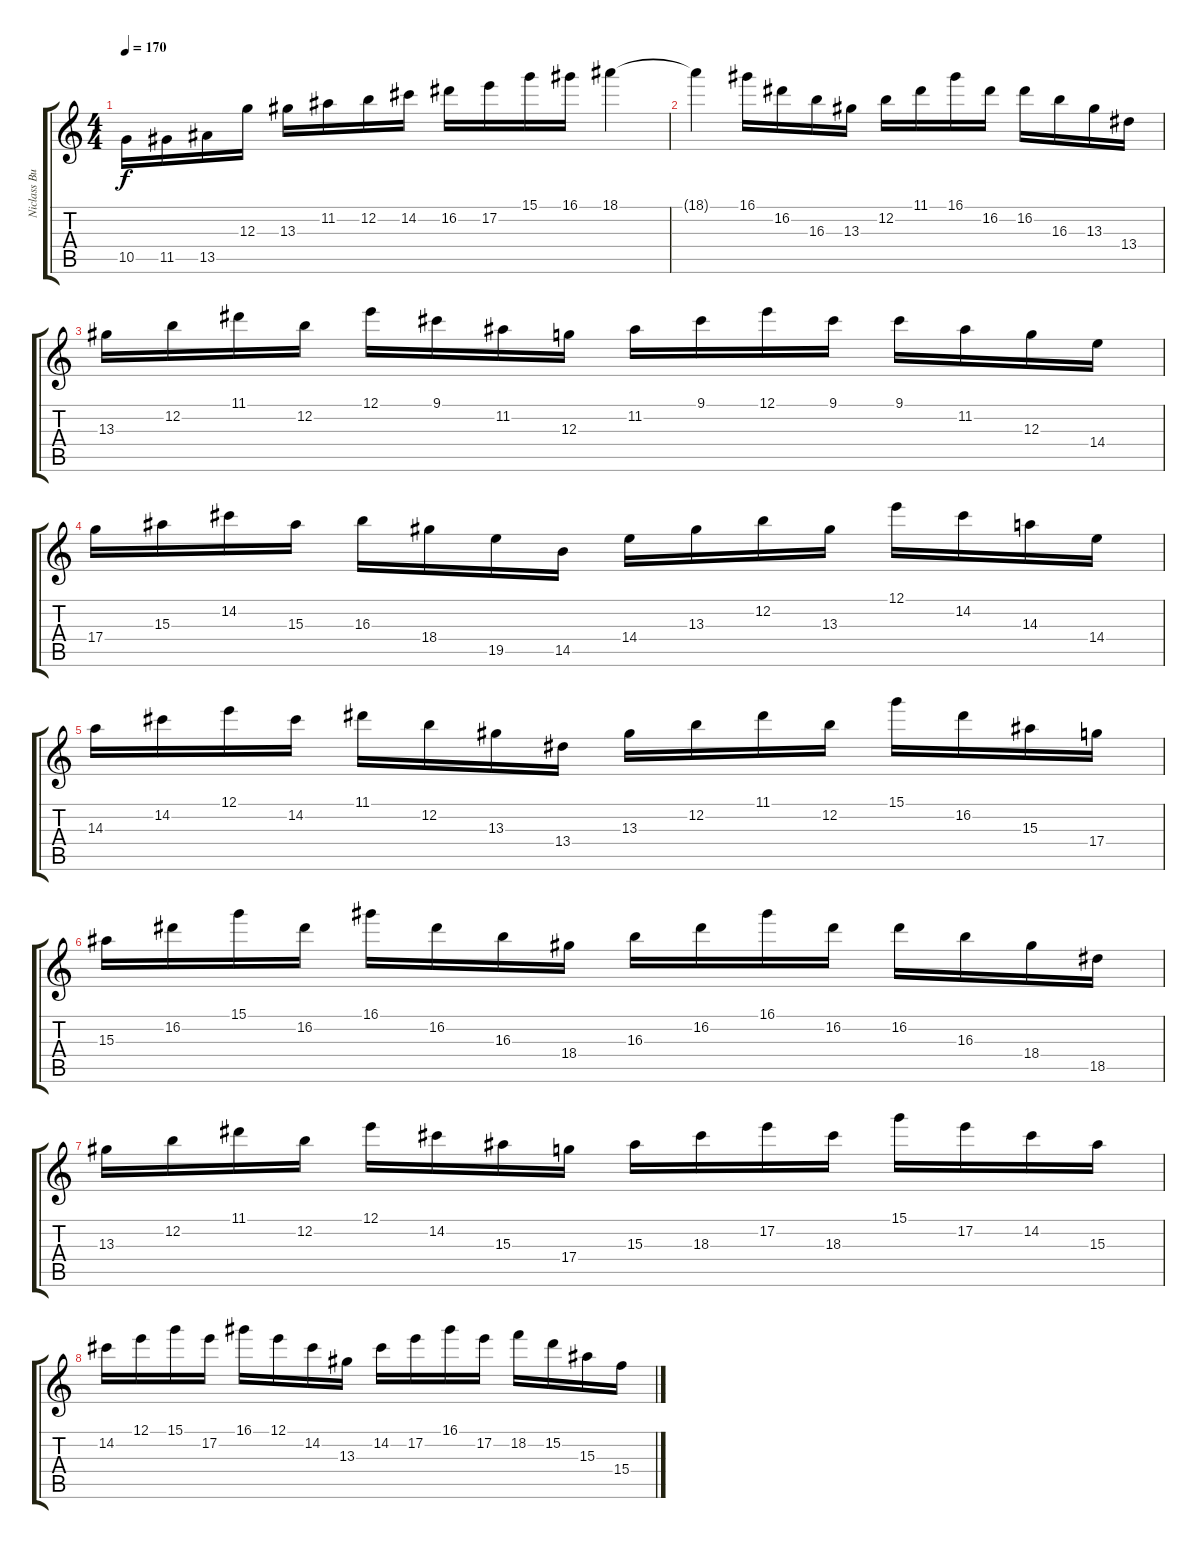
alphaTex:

\track ("Niclass Buss" "Niclass Bu") {instrument overdrivenguitar}
\staff {score tabs}
\tuning (E4 B3 G3 D3 A2 E2) {hide}
\ts (4 4)
\tempo 170
\clef g2
\ks c
10.5.16{dy f} 11.5.16 13.5.16 12.3.16 13.3.16 11.2.16 12.2.16 14.2.16 16.2.16 17.2.16 15.1.16 16.1.16 18.1.4 |
18.1{t}.4 16.1.16 16.2.16 16.3.16 13.3.16 12.2.16 11.1.16 16.1.16 16.2.16 16.2.16 16.3.16 13.3.16 13.4.16 |
13.3.16 12.2.16 11.1.16 12.2.16 12.1.16 9.1.16 11.2.16 12.3.16 11.2.16 9.1.16 12.1.16 9.1.16 9.1.16 11.2.16 12.3.16 14.4.16 |
17.4.16 15.3.16 14.2.16 15.3.16 16.3.16 18.4.16 19.5.16 14.5.16 14.4.16 13.3.16 12.2.16 13.3.16 12.1.16 14.2.16 14.3.16 14.4.16 |
14.3.16 14.2.16 12.1.16 14.2.16 11.1.16 12.2.16 13.3.16 13.4.16 13.3.16 12.2.16 11.1.16 12.2.16 15.1.16 16.2.16 15.3.16 17.4.16 |
15.3.16 16.2.16 15.1.16 16.2.16 16.1.16 16.2.16 16.3.16 18.4.16 16.3.16 16.2.16 16.1.16 16.2.16 16.2.16 16.3.16 18.4.16 18.5.16 |
13.3.16 12.2.16 11.1.16 12.2.16 12.1.16 14.2.16 15.3.16 17.4.16 15.3.16 18.3.16 17.2.16 18.3.16 15.1.16 17.2.16 14.2.16 15.3.16 |
14.2.16 12.1.16 15.1.16 17.2.16 16.1.16 12.1.16 14.2.16 13.3.16 14.2.16 17.2.16 16.1.16 17.2.16 18.2.16 15.2.16 15.3.16 15.4.16
